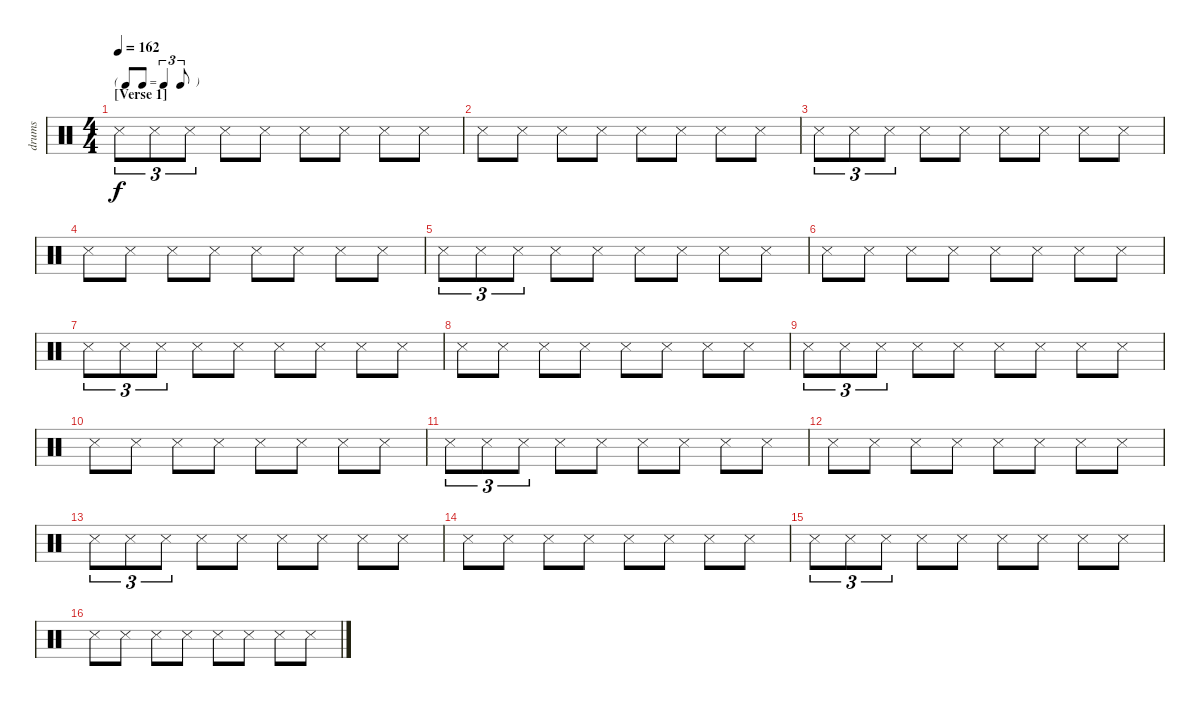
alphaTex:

\track ("drums" "drums") {instrument percussion}
\staff {score}
\articulation defaults
\ts (4 4)
\tf triplet8th
\section ("" "[Verse 1]")
\tempo 162
\clef neutral
\ks c "Snare (side stick) 3".8{tu (3 2) dy f} "Snare (side stick) 3".8{tu (3 2)} "Snare (side stick) 3".8{tu (3 2)} "Snare (side stick) 3".8 "Snare (side stick) 3".8 "Snare (side stick) 3".8 "Snare (side stick) 3".8 "Snare (side stick) 3".8 "Snare (side stick) 3".8
|
"Snare (side stick) 3".8 "Snare (side stick) 3".8 "Snare (side stick) 3".8 "Snare (side stick) 3".8 "Snare (side stick) 3".8 "Snare (side stick) 3".8 "Snare (side stick) 3".8 "Snare (side stick) 3".8 |
"Snare (side stick) 3".8{tu (3 2)} "Snare (side stick) 3".8{tu (3 2)} "Snare (side stick) 3".8{tu (3 2)} "Snare (side stick) 3".8 "Snare (side stick) 3".8 "Snare (side stick) 3".8 "Snare (side stick) 3".8 "Snare (side stick) 3".8 "Snare (side stick) 3".8 |
"Snare (side stick) 3".8 "Snare (side stick) 3".8 "Snare (side stick) 3".8 "Snare (side stick) 3".8 "Snare (side stick) 3".8 "Snare (side stick) 3".8 "Snare (side stick) 3".8 "Snare (side stick) 3".8 |
"Snare (side stick) 3".8{tu (3 2)} "Snare (side stick) 3".8{tu (3 2)} "Snare (side stick) 3".8{tu (3 2)} "Snare (side stick) 3".8 "Snare (side stick) 3".8 "Snare (side stick) 3".8 "Snare (side stick) 3".8 "Snare (side stick) 3".8 "Snare (side stick) 3".8 |
"Snare (side stick) 3".8 "Snare (side stick) 3".8 "Snare (side stick) 3".8 "Snare (side stick) 3".8 "Snare (side stick) 3".8 "Snare (side stick) 3".8 "Snare (side stick) 3".8 "Snare (side stick) 3".8 |
"Snare (side stick) 3".8{tu (3 2)} "Snare (side stick) 3".8{tu (3 2)} "Snare (side stick) 3".8{tu (3 2)} "Snare (side stick) 3".8 "Snare (side stick) 3".8 "Snare (side stick) 3".8 "Snare (side stick) 3".8 "Snare (side stick) 3".8 "Snare (side stick) 3".8 |
"Snare (side stick) 3".8 "Snare (side stick) 3".8 "Snare (side stick) 3".8 "Snare (side stick) 3".8 "Snare (side stick) 3".8 "Snare (side stick) 3".8 "Snare (side stick) 3".8 "Snare (side stick) 3".8 |
"Snare (side stick) 3".8{tu (3 2)} "Snare (side stick) 3".8{tu (3 2)} "Snare (side stick) 3".8{tu (3 2)} "Snare (side stick) 3".8 "Snare (side stick) 3".8 "Snare (side stick) 3".8 "Snare (side stick) 3".8 "Snare (side stick) 3".8 "Snare (side stick) 3".8 |
"Snare (side stick) 3".8 "Snare (side stick) 3".8 "Snare (side stick) 3".8 "Snare (side stick) 3".8 "Snare (side stick) 3".8 "Snare (side stick) 3".8 "Snare (side stick) 3".8 "Snare (side stick) 3".8 |
"Snare (side stick) 3".8{tu (3 2)} "Snare (side stick) 3".8{tu (3 2)} "Snare (side stick) 3".8{tu (3 2)} "Snare (side stick) 3".8 "Snare (side stick) 3".8 "Snare (side stick) 3".8 "Snare (side stick) 3".8 "Snare (side stick) 3".8 "Snare (side stick) 3".8 |
"Snare (side stick) 3".8 "Snare (side stick) 3".8 "Snare (side stick) 3".8 "Snare (side stick) 3".8 "Snare (side stick) 3".8 "Snare (side stick) 3".8 "Snare (side stick) 3".8 "Snare (side stick) 3".8 |
"Snare (side stick) 3".8{tu (3 2)} "Snare (side stick) 3".8{tu (3 2)} "Snare (side stick) 3".8{tu (3 2)} "Snare (side stick) 3".8 "Snare (side stick) 3".8 "Snare (side stick) 3".8 "Snare (side stick) 3".8 "Snare (side stick) 3".8 "Snare (side stick) 3".8 |
"Snare (side stick) 3".8 "Snare (side stick) 3".8 "Snare (side stick) 3".8 "Snare (side stick) 3".8 "Snare (side stick) 3".8 "Snare (side stick) 3".8 "Snare (side stick) 3".8 "Snare (side stick) 3".8 |
"Snare (side stick) 3".8{tu (3 2)} "Snare (side stick) 3".8{tu (3 2)} "Snare (side stick) 3".8{tu (3 2)} "Snare (side stick) 3".8 "Snare (side stick) 3".8 "Snare (side stick) 3".8 "Snare (side stick) 3".8 "Snare (side stick) 3".8 "Snare (side stick) 3".8 |
"Snare (side stick) 3".8 "Snare (side stick) 3".8 "Snare (side stick) 3".8 "Snare (side stick) 3".8 "Snare (side stick) 3".8 "Snare (side stick) 3".8 "Snare (side stick) 3".8 "Snare (side stick) 3".8
